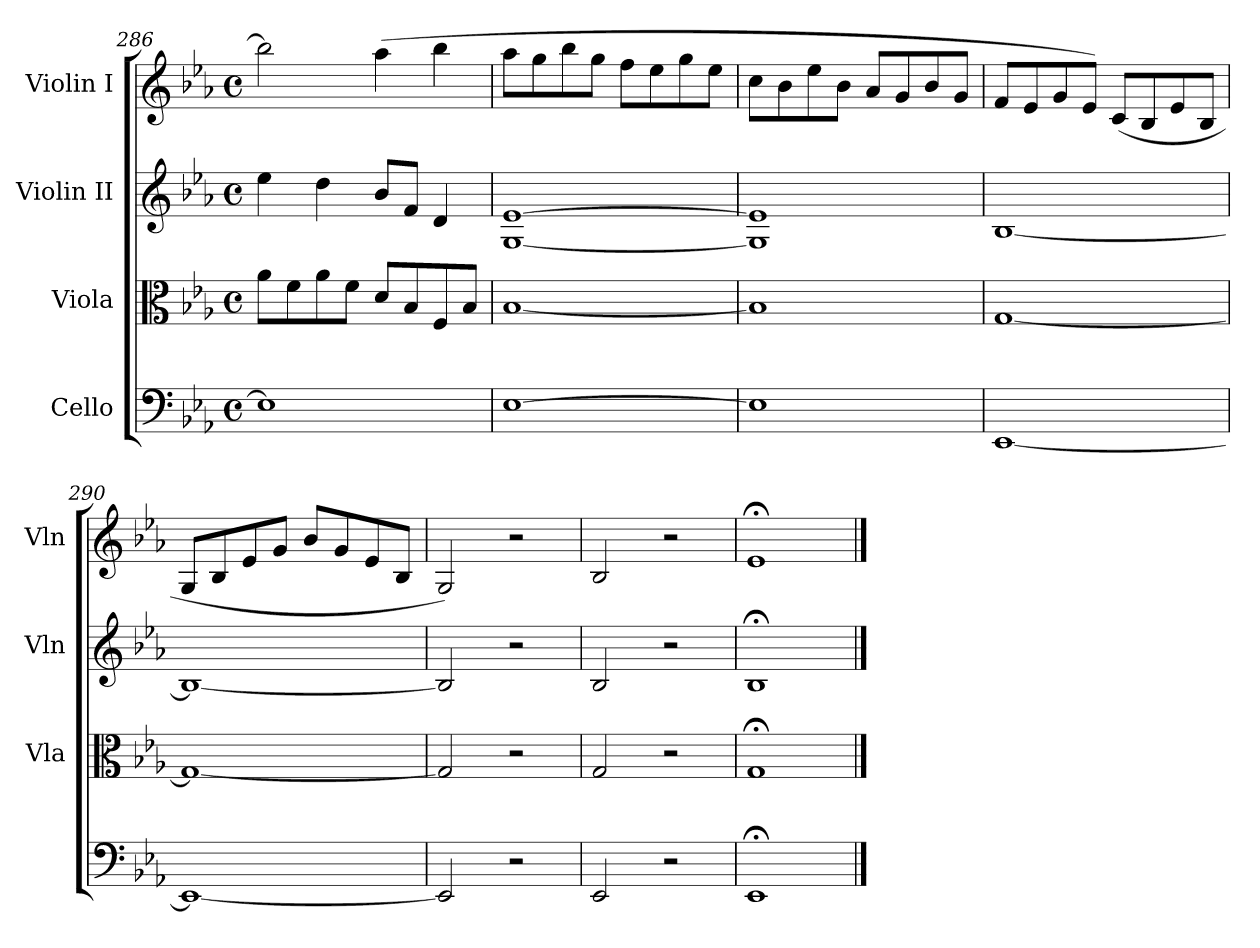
**kern	**kern	**kern	**kern
*part4	*part3	*part2	*part1
*staff4	*staff3	*staff2	*staff1
*I"Cello	*I"Viola	*I"Violin II	*I"Violin I
*	*I'Vla	*I'Vln	*I'Vln
*clefF4	*clefC3	*clefG2	*clefG2
*k[b-e-a-]	*k[b-e-a-]	*k[b-e-a-]	*k[b-e-a-]
*M4/4	*M4/4	*M4/4	*M4/4
*met(c)	*met(c)	*met(c)	*met(c)
=286	=286	=286	=286
1E-]	8a-\L	4ee-\	2bb-\]
.	8f\	.	.
.	8a-\	4dd\	.
.	8f\J	.	.
.	8d/L	8b-/L	(>4aa-\
.	8B-/	8f/J	.
.	8F/	4d/	4bb-\
.	8B-/J	.	.
=287	=287	=287	=287
[1E-	[1B-	[1G [1e-	8aa-\L
.	.	.	8gg\
.	.	.	8bb-\
.	.	.	8gg\J
.	.	.	8ff\L
.	.	.	8ee-\
.	.	.	8gg\
.	.	.	8ee-\J
=288	=288	=288	=288
1E-]	1B-]	1G] 1e-]	8cc\L
.	.	.	8b-\
.	.	.	8ee-\
.	.	.	8b-\J
.	.	.	8a-/L
.	.	.	8g/
.	.	.	8b-/
.	.	.	8g/J
=289	=289	=289	=289
[1EE-	[1G	[1B-	8f/L
.	.	.	8e-/
.	.	.	8g/
.	.	.	8e-/J)
.	.	.	(>8c/L
.	.	.	8B-/
.	.	.	8e-/
.	.	.	8B-/J
=290	=290	=290	=290
1EE-_	1G_	1B-_	8G/L
.	.	.	8B-/
.	.	.	8e-/
.	.	.	8g/J
.	.	.	8b-/L
.	.	.	8g/
.	.	.	8e-/
.	.	.	8B-/J
=291	=291	=291	=291
2EE-/]	2G/]	2B-/]	2G/)
2r	2r	2r	2r
=292	=292	=292	=292
2EE-/	2G/	2B-/	2B-/
2r	2r	2r	2r
=293	=293	=293	=293
1EE-;<	1G;<	1B-;<	1e-;<
==	==	==	==
*-	*-	*-	*-
